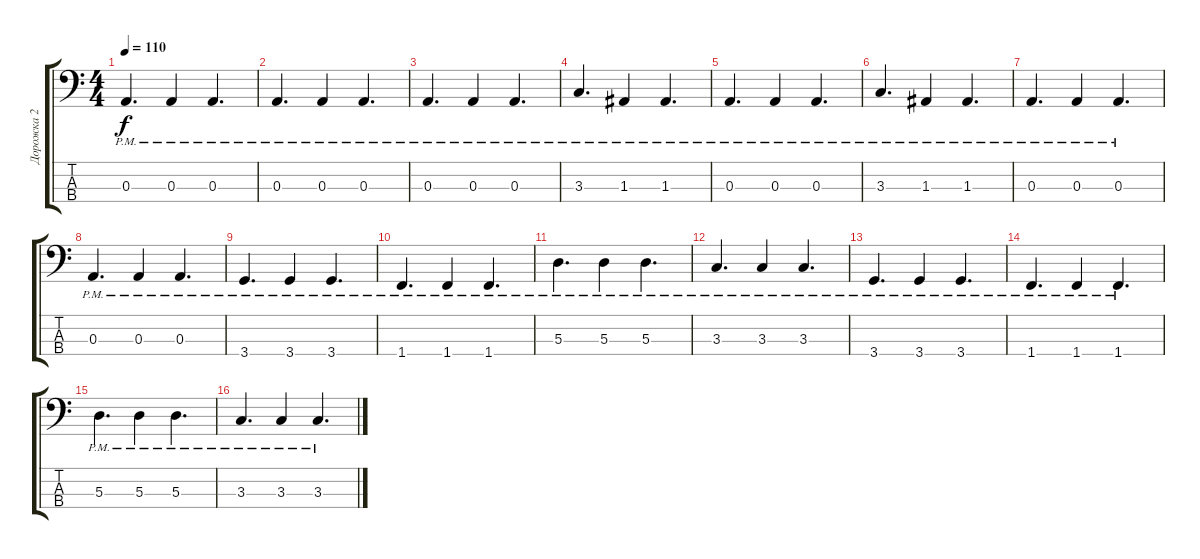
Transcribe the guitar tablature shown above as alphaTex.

\track ("Дорожка 2" "Дорожка 2") {instrument electricbasspick}
\staff {score tabs}
\tuning (G2 D2 A1 E1) {hide}
\ts (4 4)
\tempo 110
\clef f4
\ks c
0.3{pm}.4{d dy f} 0.3{pm}.4 0.3{pm}.4{d} |
0.3{pm}.4{d} 0.3{pm}.4 0.3{pm}.4{d} |
0.3{pm}.4{d} 0.3{pm}.4 0.3{pm}.4{d} |
3.3{pm}.4{d} 1.3{pm}.4 1.3{pm}.4{d} |
0.3{pm}.4{d} 0.3{pm}.4 0.3{pm}.4{d} |
3.3{pm}.4{d} 1.3{pm}.4 1.3{pm}.4{d} |
0.3{pm}.4{d} 0.3{pm}.4 0.3{pm}.4{d} |
0.3{pm}.4{d} 0.3{pm}.4 0.3{pm}.4{d} |
3.4{pm}.4{d} 3.4{pm}.4 3.4{pm}.4{d} |
1.4{pm}.4{d} 1.4{pm}.4 1.4{pm}.4{d} |
5.3{pm}.4{d} 5.3{pm}.4 5.3{pm}.4{d} |
3.3{pm}.4{d} 3.3{pm}.4 3.3{pm}.4{d} |
3.4{pm}.4{d} 3.4{pm}.4 3.4{pm}.4{d} |
1.4{pm}.4{d} 1.4{pm}.4 1.4{pm}.4{d} |
5.3{pm}.4{d} 5.3{pm}.4 5.3{pm}.4{d} |
3.3{pm}.4{d} 3.3{pm}.4 3.3{pm}.4{d}
